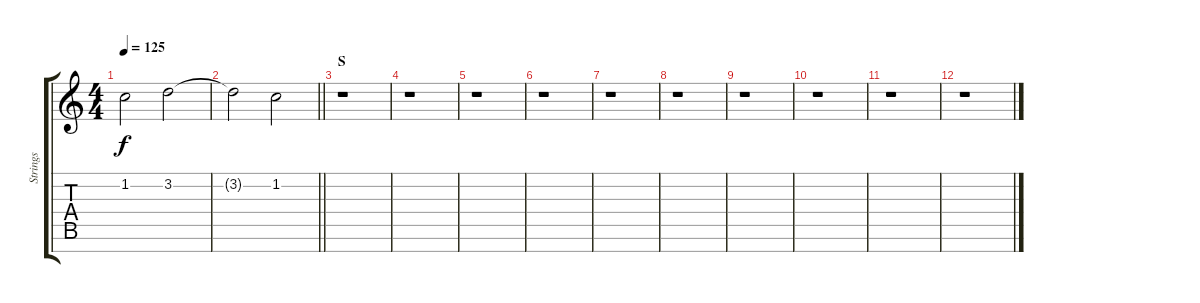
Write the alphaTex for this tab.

\track ("Strings" "Strings") {instrument stringensemble1}
\staff {score tabs}
\tuning (E5 B4 G4 D4 A3 E3 B2) {hide}
\ts (4 4)
\tempo 125
\clef g2
\ks c
1.2.2{dy f} 3.2.2 |
\barLineRight lightlight
3.2{t}.2 1.2.2 |
\section ("" "S")
r.1 |
r.1 |
r.1 |
r.1 |
r.1 |
r.1 |
r.1 |
r.1 |
r.1 |
r.1
